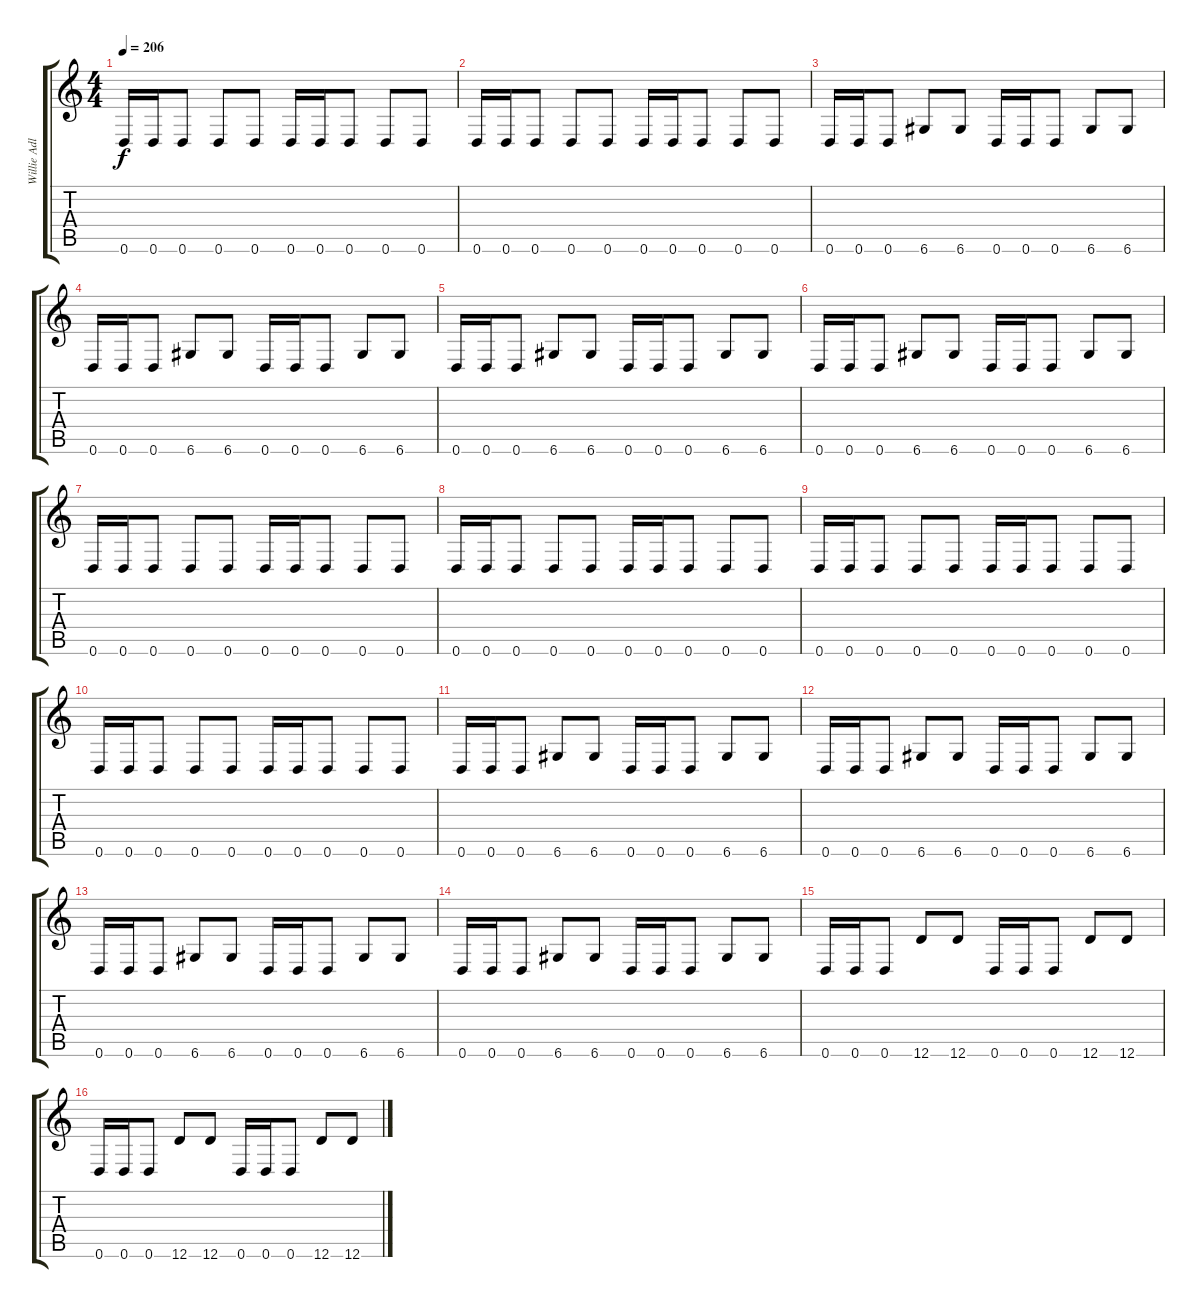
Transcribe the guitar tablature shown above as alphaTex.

\track ("Willie Adler" "Willie Adl") {instrument distortionguitar}
\staff {score tabs}
\tuning (E4 B3 G3 D3 A2 D2) {hide}
\ts (4 4)
\tempo 206
\clef g2
\ks c
0.6.16{dy f} 0.6.16 0.6.8 0.6.8 0.6.8 0.6.16 0.6.16 0.6.8 0.6.8 0.6.8 |
0.6.16 0.6.16 0.6.8 0.6.8 0.6.8 0.6.16 0.6.16 0.6.8 0.6.8 0.6.8 |
0.6.16 0.6.16 0.6.8 6.6.8 6.6.8 0.6.16 0.6.16 0.6.8 6.6.8 6.6.8 |
0.6.16 0.6.16 0.6.8 6.6.8 6.6.8 0.6.16 0.6.16 0.6.8 6.6.8 6.6.8 |
0.6.16 0.6.16 0.6.8 6.6.8 6.6.8 0.6.16 0.6.16 0.6.8 6.6.8 6.6.8 |
0.6.16 0.6.16 0.6.8 6.6.8 6.6.8 0.6.16 0.6.16 0.6.8 6.6.8 6.6.8 |
0.6.16 0.6.16 0.6.8 0.6.8 0.6.8 0.6.16 0.6.16 0.6.8 0.6.8 0.6.8 |
0.6.16 0.6.16 0.6.8 0.6.8 0.6.8 0.6.16 0.6.16 0.6.8 0.6.8 0.6.8 |
0.6.16 0.6.16 0.6.8 0.6.8 0.6.8 0.6.16 0.6.16 0.6.8 0.6.8 0.6.8 |
0.6.16 0.6.16 0.6.8 0.6.8 0.6.8 0.6.16 0.6.16 0.6.8 0.6.8 0.6.8 |
0.6.16 0.6.16 0.6.8 6.6.8 6.6.8 0.6.16 0.6.16 0.6.8 6.6.8 6.6.8 |
0.6.16 0.6.16 0.6.8 6.6.8 6.6.8 0.6.16 0.6.16 0.6.8 6.6.8 6.6.8 |
0.6.16 0.6.16 0.6.8 6.6.8 6.6.8 0.6.16 0.6.16 0.6.8 6.6.8 6.6.8 |
0.6.16 0.6.16 0.6.8 6.6.8 6.6.8 0.6.16 0.6.16 0.6.8 6.6.8 6.6.8 |
0.6.16 0.6.16 0.6.8 12.6.8 12.6.8 0.6.16 0.6.16 0.6.8 12.6.8 12.6.8 |
0.6.16 0.6.16 0.6.8 12.6.8 12.6.8 0.6.16 0.6.16 0.6.8 12.6.8 12.6.8
